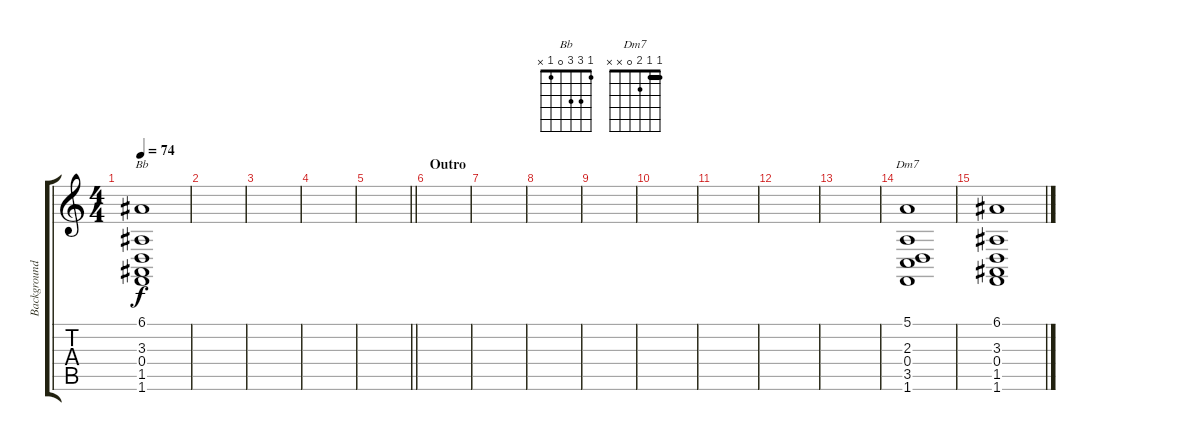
\track ("Background singers" "Background") {instrument choiraahs}
\staff {score tabs}
\tuning (E4 B3 G3 D3 A2 E2) {hide}
\chord ("Bb" 1 3 3 0 1 x)
\chord ("Dm7" 1 1 2 0 x x) {barre 1}
\ts (4 4)
\tempo 74
\clef g2
\ks c
(6.1 3.3 0.4 1.5 1.6).1{ch "Bb" dy f volume 12} |
|
|
|
\barLineRight lightlight
|
\section ("" "Outro")
|
|
|
|
|
|
|
|
(5.1 2.3 0.4 3.5 1.6).1{ch "Dm7" volume 16} |
(6.1 3.3 0.4 1.5 1.6).1{volume 12}
